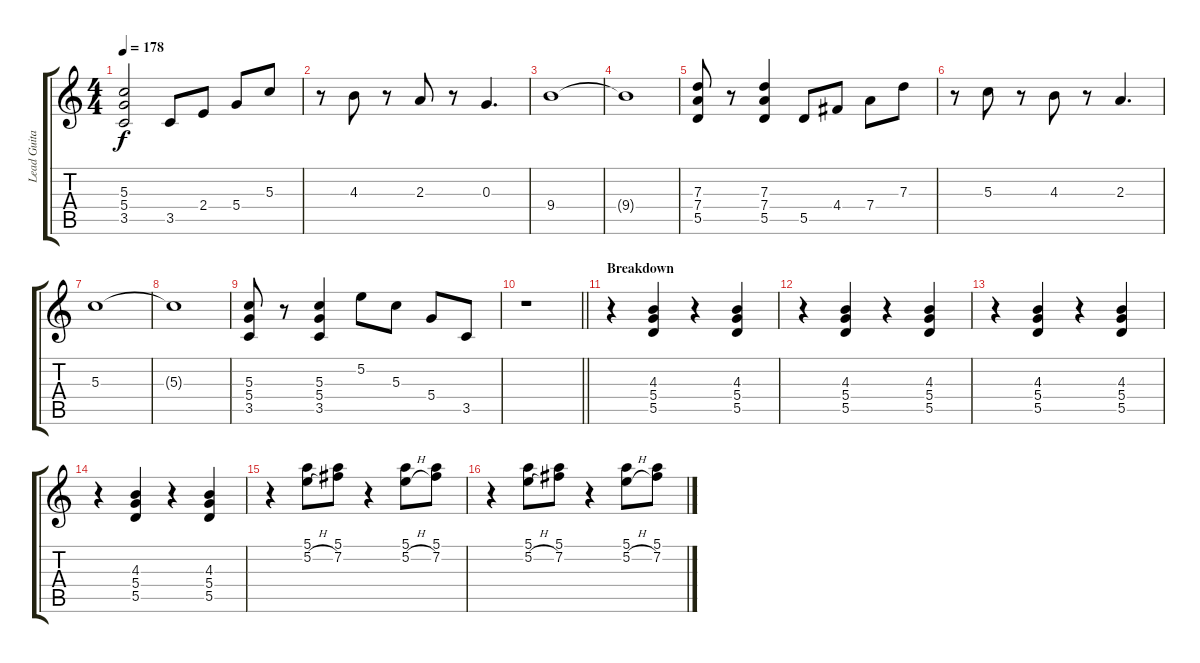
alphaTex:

\track ("Lead Guitar" "Lead Guita") {instrument overdrivenguitar}
\staff {score tabs}
\tuning (E4 B3 G3 D3 A2 E2) {hide}
\ts (4 4)
\tempo 178
\clef g2
\ks c
(5.3 5.4 3.5).2{dy f} 3.5.8 2.4.8 5.4.8 5.3.8 |
r.8 4.3.8 r.8 2.3.8 r.8 0.3.4{d} |
9.4.1 |
9.4{t}.1 |
(7.3 7.4 5.5).8 r.8 (7.3 7.4 5.5).4 5.5.8 4.4.8 7.4.8 7.3.8 |
r.8 5.3.8 r.8 4.3.8 r.8 2.3.4{d} |
5.3.1 |
5.3{t}.1 |
(5.3 5.4 3.5).8 r.8 (5.3 5.4 3.5).4 5.2.8 5.3.8 5.4.8 3.5.8 |
\barLineRight lightlight
r.1 |
\section ("" "Breakdown")
r.4 (4.3 5.4 5.5).4 r.4 (4.3 5.4 5.5).4 |
r.4 (4.3 5.4 5.5).4 r.4 (4.3 5.4 5.5).4 |
r.4 (4.3 5.4 5.5).4 r.4 (4.3 5.4 5.5).4 |
r.4 (4.3 5.4 5.5).4 r.4 (4.3 5.4 5.5).4 |
r.4 (5.1 5.2{h}).8 (5.1 7.2).8 r.4 (5.1 5.2{h}).8 (5.1 7.2).8 |
r.4 (5.1 5.2{h}).8 (5.1 7.2).8 r.4 (5.1 5.2{h}).8 (5.1 7.2).8
